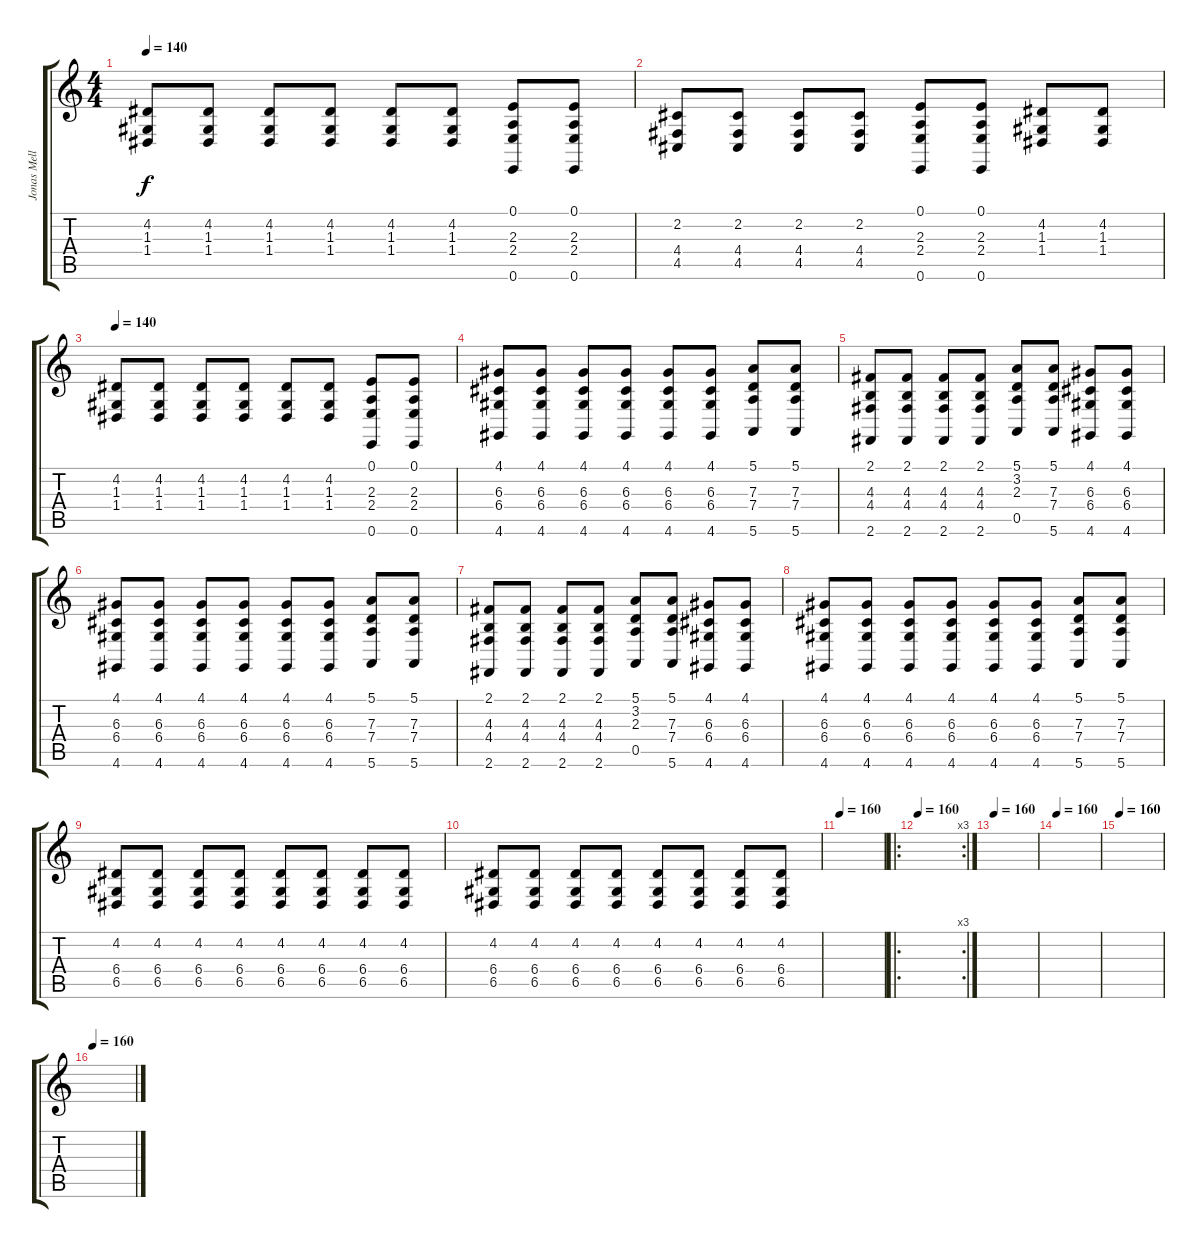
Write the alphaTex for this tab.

\track ("Jonas Mellberg (keyboards)" "Jonas Mell") {instrument stringensemble1}
\staff {score tabs}
\tuning (E4 B3 G3 D3 A2 E2) {hide}
\ts (4 4)
\tempo 140
\clef g2
\ks c
(4.2 1.3 1.4).8{dy f} (4.2 1.3 1.4).8 (4.2 1.3 1.4).8 (4.2 1.3 1.4).8 (4.2 1.3 1.4).8 (4.2 1.3 1.4).8 (0.1 2.3 2.4 0.6).8 (0.1 2.3 2.4 0.6).8 |
(2.2 4.4 4.5).8 (2.2 4.4 4.5).8 (2.2 4.4 4.5).8 (2.2 4.4 4.5).8 (0.1 2.3 2.4 0.6).8 (0.1 2.3 2.4 0.6).8 (4.2 1.3 1.4).8 (4.2 1.3 1.4).8 |
\tempo 140
(4.2 1.3 1.4).8 (4.2 1.3 1.4).8 (4.2 1.3 1.4).8 (4.2 1.3 1.4).8 (4.2 1.3 1.4).8 (4.2 1.3 1.4).8 (0.1 2.3 2.4 0.6).8 (0.1 2.3 2.4 0.6).8 |
(4.1 6.3 6.4 4.6).8 (4.1 6.3 6.4 4.6).8 (4.1 6.3 6.4 4.6).8 (4.1 6.3 6.4 4.6).8 (4.1 6.3 6.4 4.6).8 (4.1 6.3 6.4 4.6).8 (5.1 7.3 7.4 5.6).8 (5.1 7.3 7.4 5.6).8 |
(2.1 4.3 4.4 2.6).8 (2.1 4.3 4.4 2.6).8 (2.1 4.3 4.4 2.6).8 (2.1 4.3 4.4 2.6).8 (5.1 3.2 2.3 0.5).8 (5.1 7.3 7.4 5.6).8 (4.1 6.3 6.4 4.6).8 (4.1 6.3 6.4 4.6).8 |
(4.1 6.3 6.4 4.6).8 (4.1 6.3 6.4 4.6).8 (4.1 6.3 6.4 4.6).8 (4.1 6.3 6.4 4.6).8 (4.1 6.3 6.4 4.6).8 (4.1 6.3 6.4 4.6).8 (5.1 7.3 7.4 5.6).8 (5.1 7.3 7.4 5.6).8 |
(2.1 4.3 4.4 2.6).8 (2.1 4.3 4.4 2.6).8 (2.1 4.3 4.4 2.6).8 (2.1 4.3 4.4 2.6).8 (5.1 3.2 2.3 0.5).8 (5.1 7.3 7.4 5.6).8 (4.1 6.3 6.4 4.6).8 (4.1 6.3 6.4 4.6).8 |
(4.1 6.3 6.4 4.6).8 (4.1 6.3 6.4 4.6).8 (4.1 6.3 6.4 4.6).8 (4.1 6.3 6.4 4.6).8 (4.1 6.3 6.4 4.6).8 (4.1 6.3 6.4 4.6).8 (5.1 7.3 7.4 5.6).8 (5.1 7.3 7.4 5.6).8 |
(4.2 6.4 6.5).8 (4.2 6.4 6.5).8 (4.2 6.4 6.5).8 (4.2 6.4 6.5).8 (4.2 6.4 6.5).8 (4.2 6.4 6.5).8 (4.2 6.4 6.5).8 (4.2 6.4 6.5).8 |
(4.2 6.4 6.5).8 (4.2 6.4 6.5).8 (4.2 6.4 6.5).8 (4.2 6.4 6.5).8 (4.2 6.4 6.5).8 (4.2 6.4 6.5).8 (4.2 6.4 6.5).8 (4.2 6.4 6.5).8 |
\tempo 160
|
\ro
\rc 3
\tempo 160
|
\tempo 160
|
\tempo 160
|
\tempo 160
|
\tempo 160
